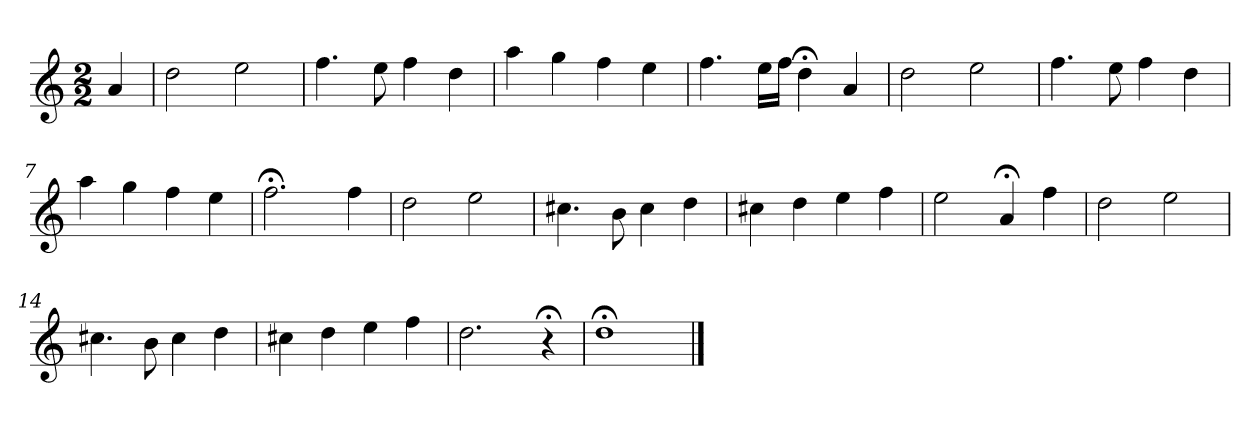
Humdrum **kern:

**kern
*part1
*staff1
*k[]
*D:dor
*M2/2
*MM120
=
4a
=1
2dd
2ee
=2
4.ff
8ee
4ff
4dd
=3
4aa
4gg
4ff
4ee
=4
4.ff
16eeLL
16ffJJ
4dd;<
4a
=5
2dd
2ee
=6
4.ff
8ee
4ff
4dd
=7
4aa
4gg
4ff
4ee
=8
2.ff;<
4ff
=9
2dd
2ee
=10
4.cc#X
8b
4cc#
4dd
=11
4cc#X
4dd
4ee
4ff
=12
2ee
4a;<
4ff
=13
2dd
2ee
=14
4.cc#X
8b
4cc#
4dd
=15
4cc#X
4dd
4ee
4ff
=16
2.dd
4r;<
=17
1dd;<
==
*-
